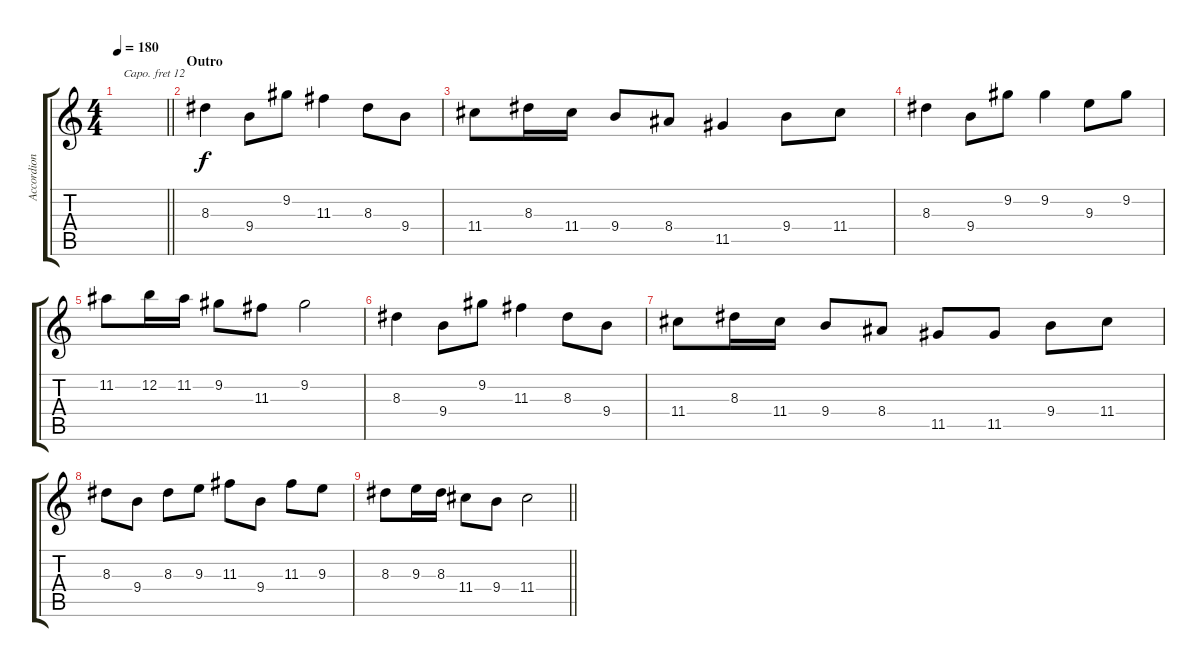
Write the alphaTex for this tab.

\track ("Accordion" "Accordion") {instrument accordion}
\staff {score tabs}
\capo 12
\tuning (E4 B3 G3 D3 A2 E2) {hide}
\ts (4 4)
\tempo 180
\clef g2
\barLineRight lightlight
\ks c
|
\section ("" "Outro")
8.3.4 9.4.8 9.2.8 11.3.4 8.3.8 9.4.8 |
11.4.8 8.3.16 11.4.16 9.4.8 8.4.8 11.5.4 9.4.8 11.4.8 |
8.3.4 9.4.8 9.2.8 9.2.4 9.3.8 9.2.8 |
11.2.8 12.2.16 11.2.16 9.2.8 11.3.8 9.2.2 |
8.3.4 9.4.8 9.2.8 11.3.4 8.3.8 9.4.8 |
11.4.8 8.3.16 11.4.16 9.4.8 8.4.8 11.5.8 11.5.8 9.4.8 11.4.8 |
8.3.8 9.4.8 8.3.8 9.3.8 11.3.8 9.4.8 11.3.8 9.3.8 |
\barLineRight lightlight
8.3.8 9.3.16 8.3.16 11.4.8 9.4.8 11.4.2
